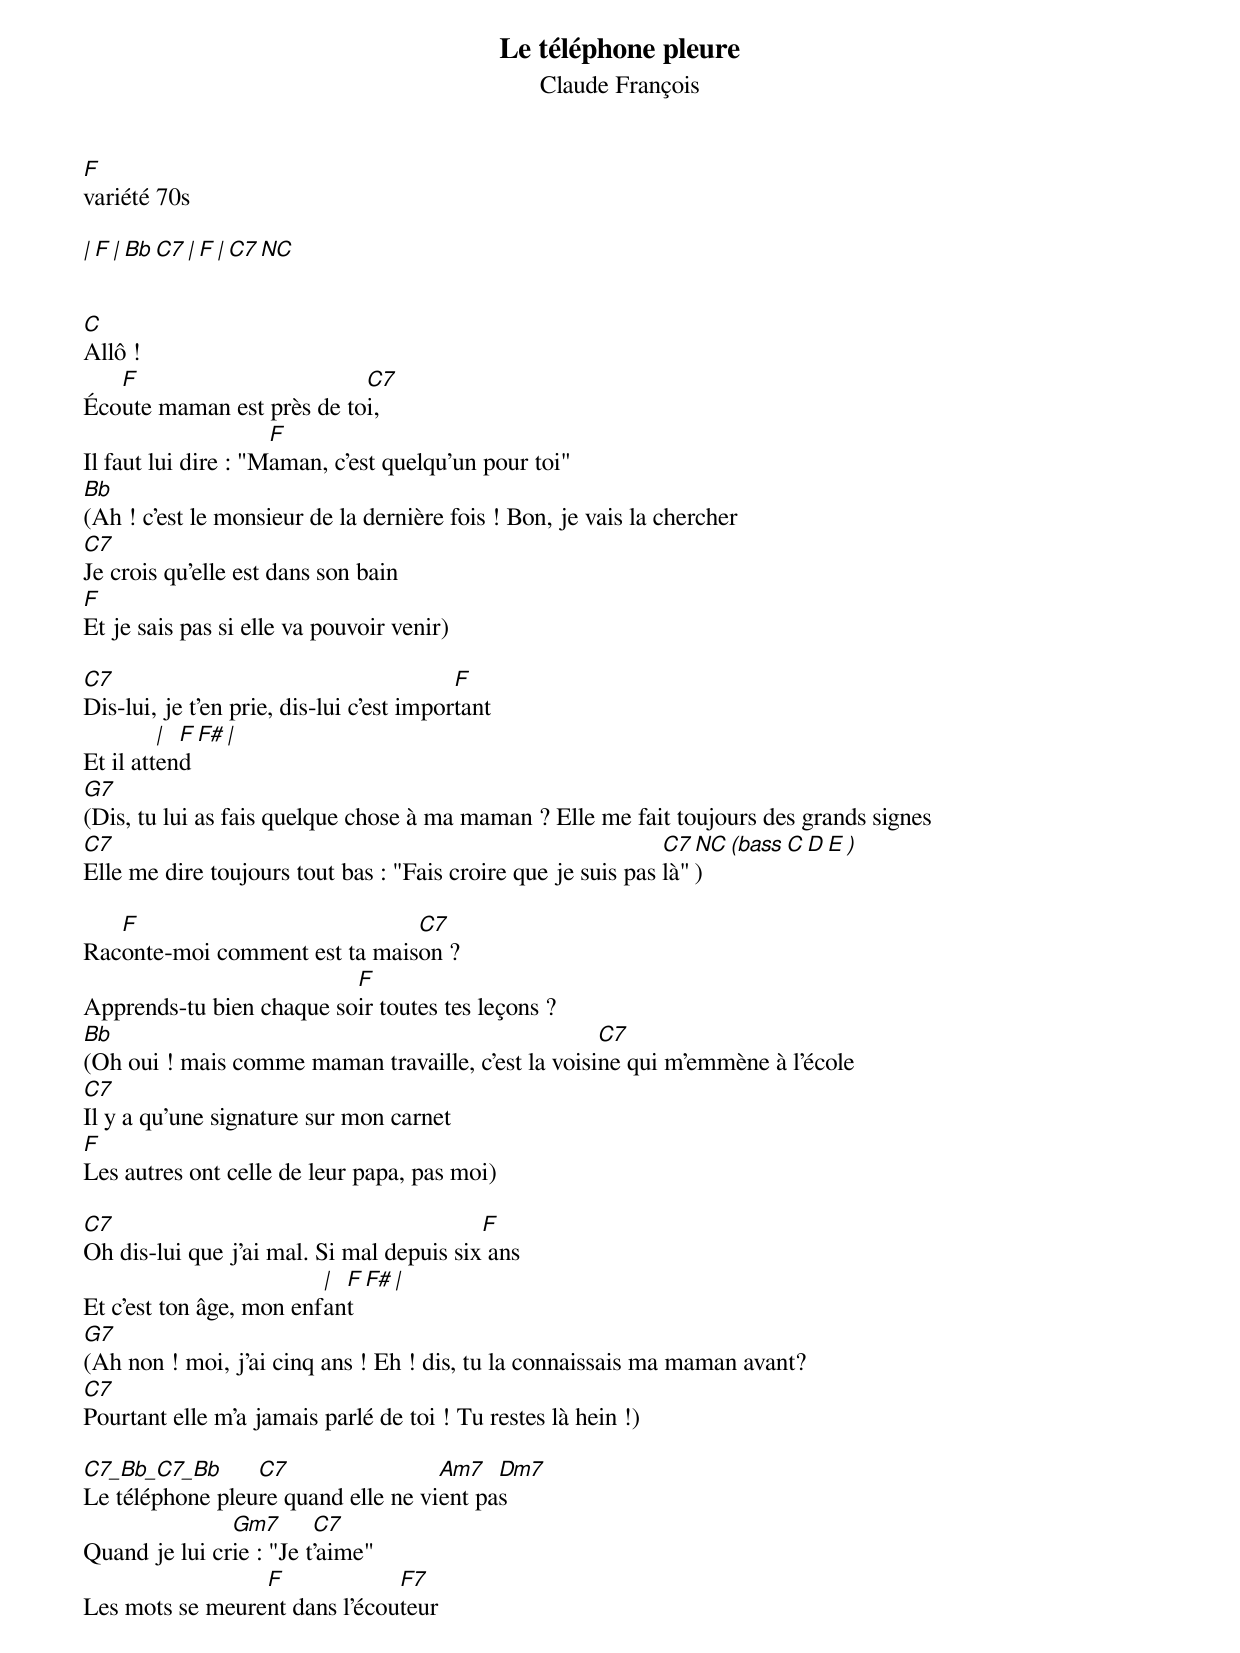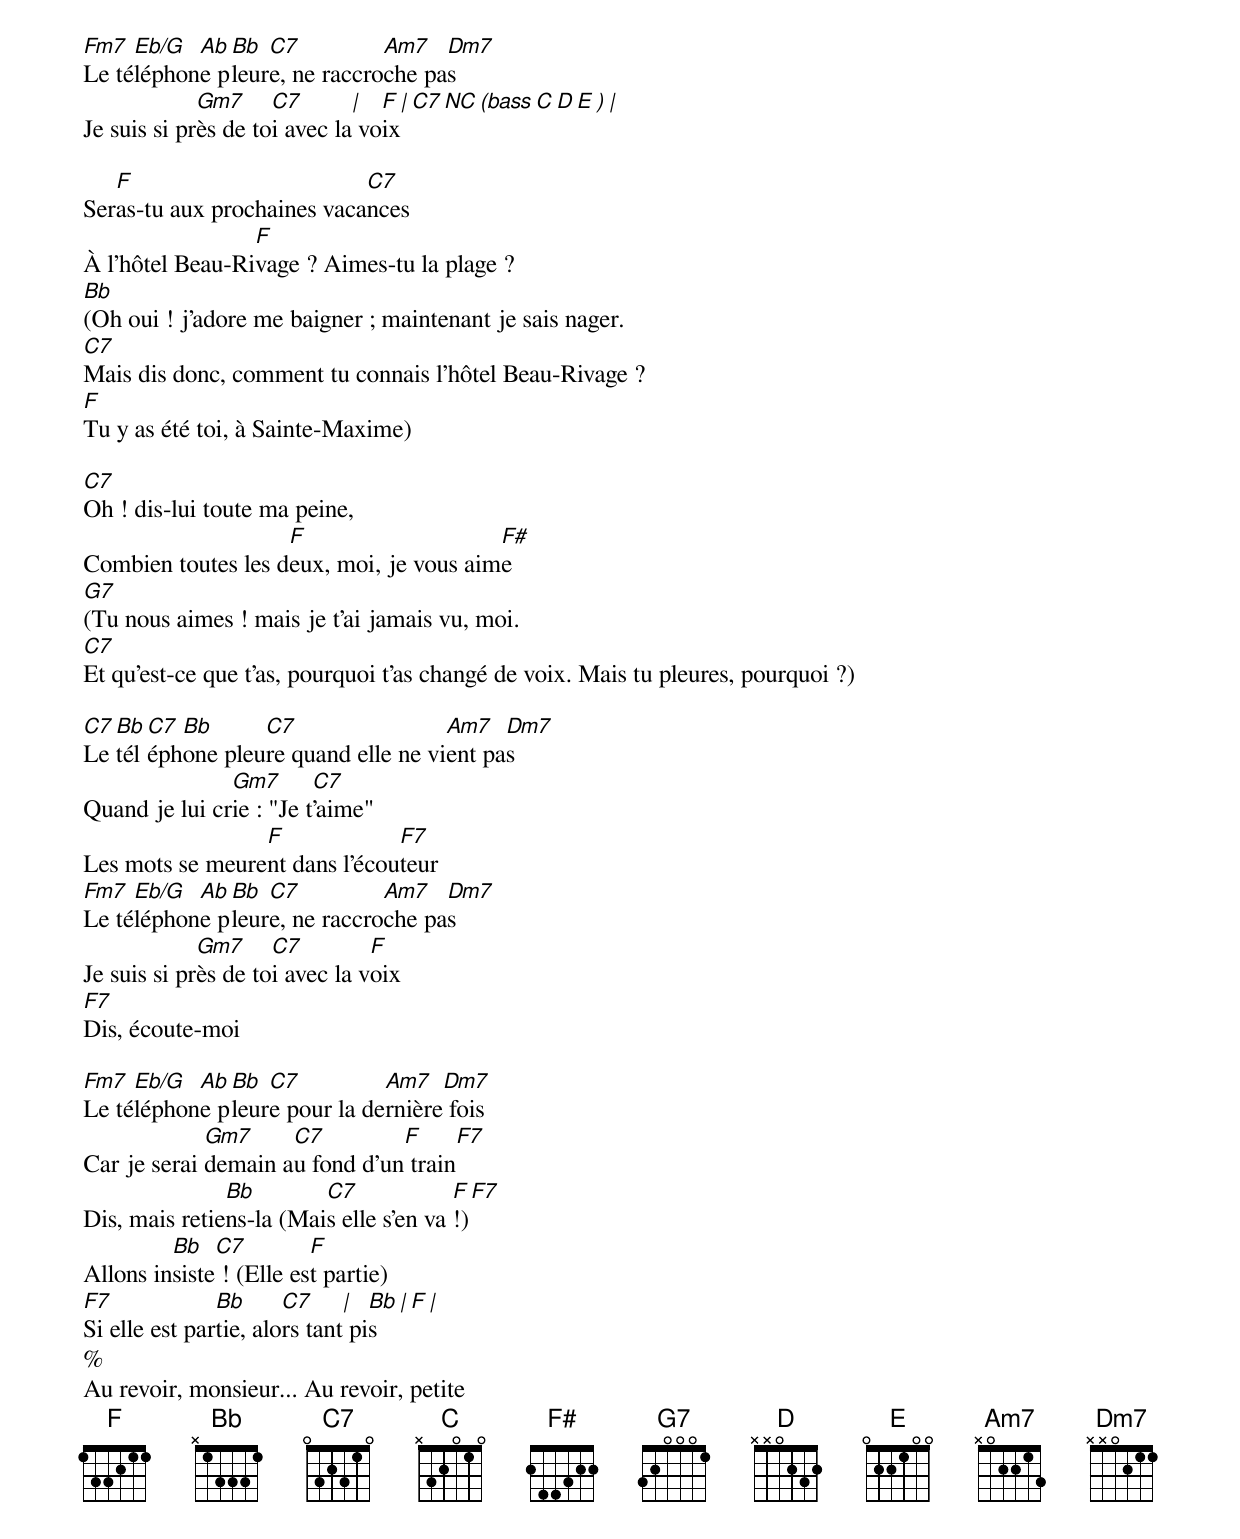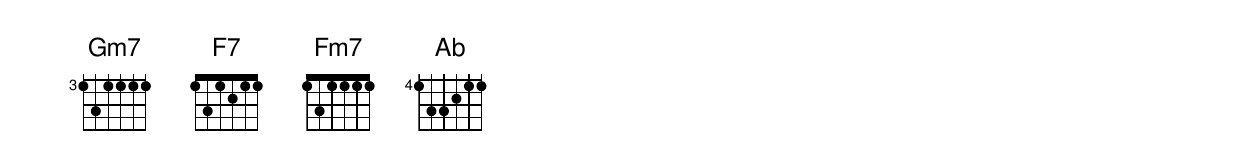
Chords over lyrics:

Le téléphone pleure
Claude François
F
variété 70s

| F     | Bb  C7 | F     | C7  (NC)


C
Allô !
   F                       C7
Écoute maman est près de toi,
                     F
Il faut lui dire : "Maman, c'est quelqu'un pour toi"
Bb
(Ah ! c'est le monsieur de la dernière fois ! Bon, je vais la chercher
C7
Je crois qu'elle est dans son bain
F
Et je sais pas si elle va pouvoir venir)

C7                                        F
Dis-lui, je t'en prie, dis-lui c'est important
         | F      F# |
Et il attend
G7
(Dis, tu lui as fais quelque chose à ma maman ? Elle me fait toujours des grands signes
C7                                                            C7 NC (bass C D E )
Elle me dire toujours tout bas : "Fais croire que je suis pas là")

   F                           C7
Raconte-moi comment est ta maison ?
                          F
Apprends-tu bien chaque soir toutes tes leçons ?
Bb                                                  C7
(Oh oui ! mais comme maman travaille, c'est la voisine qui m'emmène à l'école
C7
Il y a qu'une signature sur mon carnet
F
Les autres ont celle de leur papa, pas moi)

C7                                        F
Oh dis-lui que j'ai mal. Si mal depuis six ans
                         | F      F# |
Et c'est ton âge, mon enfant
G7
(Ah non ! moi, j'ai cinq ans ! Eh ! dis, tu la connaissais ma maman avant?
C7
Pourtant elle m'a jamais parlé de toi ! Tu restes là hein !)

C7_Bb_C7_Bb      C7                 Am7   Dm7
Le téléphone pleure quand elle ne vient pas
               Gm7       C7
Quand je lui crie : "Je t'aime"
                 F             F7
Les mots se meurent dans l'écouteur
Fm7  Eb/G  Ab Bb  C7          Am7   Dm7
Le téléphone pleure, ne raccroche pas
             Gm7     C7       |  F       | C7 NC (bass C D E ) |
Je suis si près de toi avec la voix

   F                        C7
Seras-tu aux prochaines vacances
                 F
À l'hôtel Beau-Rivage ? Aimes-tu la plage ?
Bb
(Oh oui ! j'adore me baigner ; maintenant je sais nager.
C7
Mais dis donc, comment tu connais l'hôtel Beau-Rivage ?
F
Tu y as été toi, à Sainte-Maxime)

C7
Oh ! dis-lui toute ma peine,
                    F                    F#
Combien toutes les deux, moi, je vous aime
G7
(Tu nous aimes ! mais je t'ai jamais vu, moi.
C7
Et qu'est-ce que t'as, pourquoi t'as changé de voix. Mais tu pleures, pourquoi ?)

C7 Bb C7 Bb      C7                 Am7   Dm7
Le téléphone pleure quand elle ne vient pas
               Gm7       C7
Quand je lui crie : "Je t'aime"
                 F             F7
Les mots se meurent dans l'écouteur
Fm7  Eb/G  Ab Bb  C7          Am7   Dm7
Le téléphone pleure, ne raccroche pas
             Gm7     C7         F
Je suis si près de toi avec la voix
F7
Dis, écoute-moi

Fm7  Eb/G  Ab Bb  C7          Am7   Dm7
Le téléphone pleure pour la dernière fois
             Gm7     C7         F       F7
Car je serai demain au fond d'un train
               Bb        C7             F   F7
Dis, mais retiens-la (Mais elle s'en va !)
         Bb   C7         F
Allons insiste ! (Elle est partie)
F7             Bb      C7     |  Bb    | F      |
Si elle est partie, alors tant pis
%
Au revoir, monsieur... Au revoir, petite
